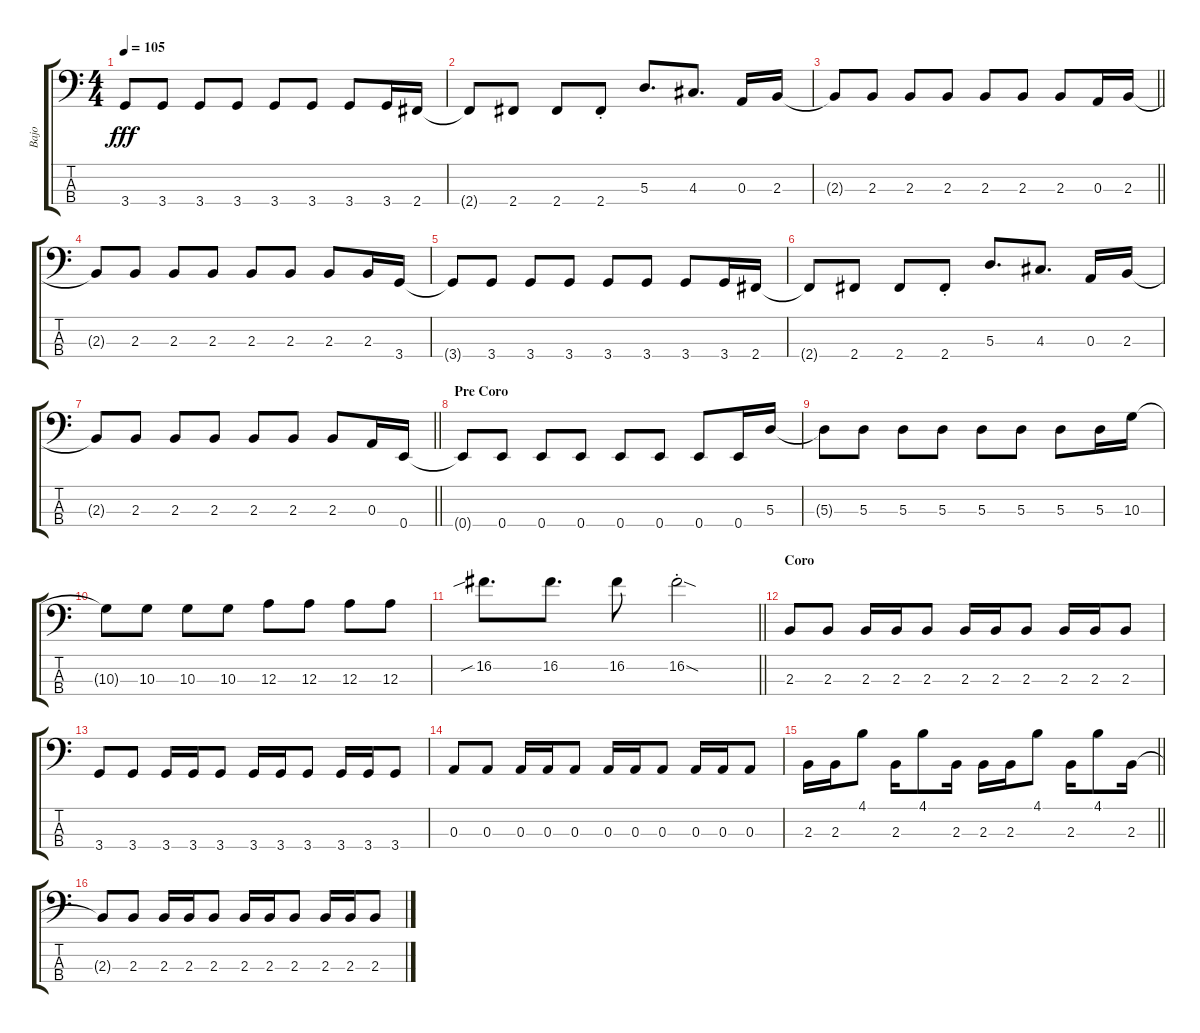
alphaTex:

\track ("Bajo" "Bajo") {instrument electricbassfinger}
\staff {score tabs}
\tuning (G2 D2 A1 E1) {hide}
\ts (4 4)
\tempo 105
\clef f4
\ks c
3.4{t}.8{dy fff} 3.4.8 3.4.8 3.4.8 3.4.8 3.4.8 3.4.8 3.4.16 2.4.16 |
2.4{t}.8 2.4.8 2.4.8 2.4{st}.8 5.3.8{d} 4.3.8{d} 0.3.16 2.3.16 |
\barLineRight lightlight
2.3{t}.8 2.3.8 2.3.8 2.3.8 2.3.8 2.3.8 2.3.8 0.3.16 2.3.16 |
2.3{t}.8 2.3.8 2.3.8 2.3.8 2.3.8 2.3.8 2.3.8 2.3.16 3.4.16 |
3.4{t}.8 3.4.8 3.4.8 3.4.8 3.4.8 3.4.8 3.4.8 3.4.16 2.4.16 |
2.4{t}.8 2.4.8 2.4.8 2.4{st}.8 5.3.8{d} 4.3.8{d} 0.3.16 2.3.16 |
\barLineRight lightlight
2.3{t}.8 2.3.8 2.3.8 2.3.8 2.3.8 2.3.8 2.3.8 0.3.16 0.4.16 |
\section ("" "Pre Coro")
0.4{t}.8 0.4.8 0.4.8 0.4.8 0.4.8 0.4.8 0.4.8 0.4.16 5.3.16 |
5.3{t}.8 5.3.8 5.3.8 5.3.8 5.3.8 5.3.8 5.3.8 5.3.16 10.3.16 |
10.3{t}.8 10.3.8 10.3.8 10.3.8 12.3.8 12.3.8 12.3.8 12.3.8 |
\barLineRight lightlight
16.2{sib}.8{d} 16.2.8{d} 16.2.8 16.2{sod st}.2 |
\section ("" "Coro")
2.3.8 2.3.8 2.3.16 2.3.16 2.3.8 2.3.16 2.3.16 2.3.8 2.3.16 2.3.16 2.3.8 |
3.4.8 3.4.8 3.4.16 3.4.16 3.4.8 3.4.16 3.4.16 3.4.8 3.4.16 3.4.16 3.4.8 |
0.3.8 0.3.8 0.3.16 0.3.16 0.3.8 0.3.16 0.3.16 0.3.8 0.3.16 0.3.16 0.3.8 |
\barLineRight lightlight
2.3.16 2.3.16 4.1.8 2.3.16 4.1.8 2.3.16 2.3.16 2.3.16 4.1.8 2.3.16 4.1.8 2.3.16 |
2.3{t}.8 2.3.8 2.3.16 2.3.16 2.3.8 2.3.16 2.3.16 2.3.8 2.3.16 2.3.16 2.3.8
